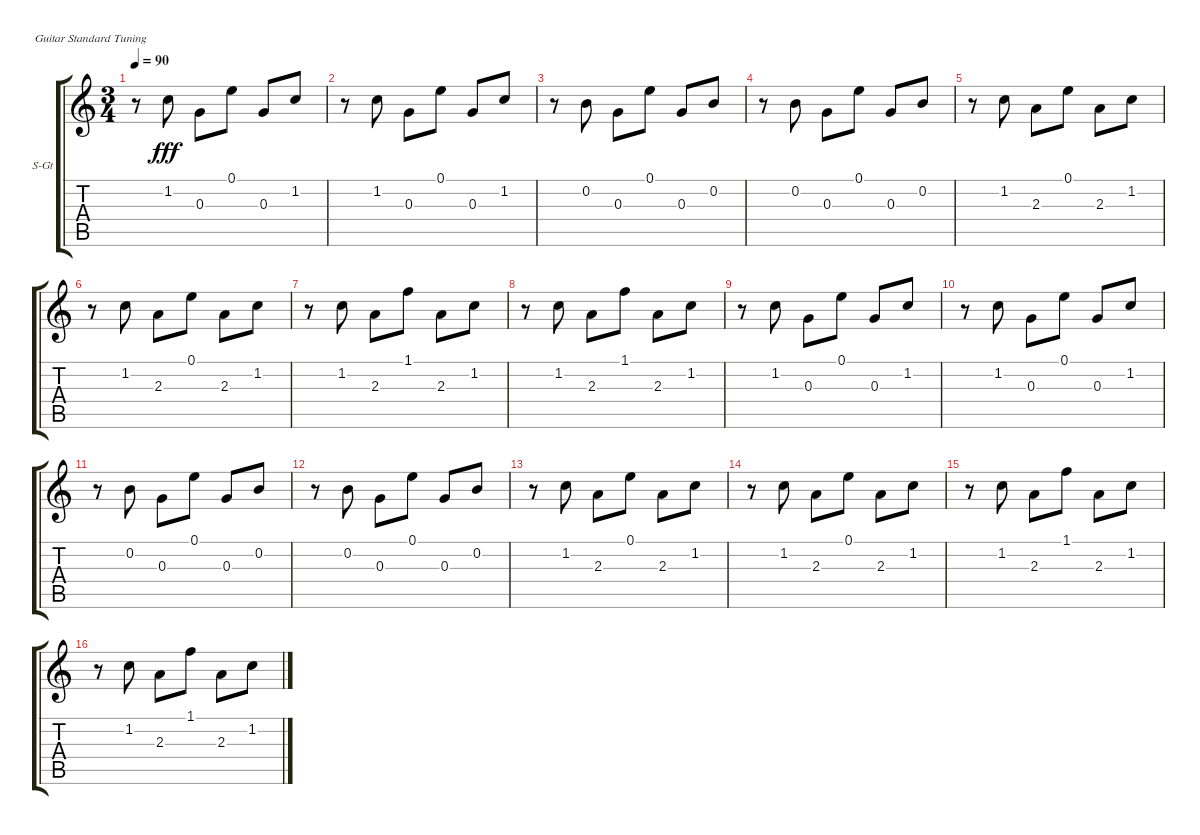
\defaultSystemsLayout 4
\bracketExtendMode groupsimilarinstruments
\firstSystemTrackNameOrientation horizontal
\otherSystemsTrackNameOrientation horizontal
\track ("Аня" "S-Gt") {instrument acousticguitarsteel}
\staff {score tabs}
\tuning (E4 B3 G3 D3 A2 E2)
\ts (3 4)
\tempo 90
\clef g2
\ks c
r.8{dy fff} 1.2.8 0.3.8 0.1.8 0.3.8 1.2.8 |
r.8 1.2.8 0.3.8 0.1.8 0.3.8 1.2.8 |
r.8 0.2.8 0.3.8 0.1.8 0.3.8 0.2.8 |
r.8 0.2.8 0.3.8 0.1.8 0.3.8 0.2.8 |
r.8 1.2.8 2.3.8 0.1.8 2.3.8 1.2.8 |
r.8 1.2.8 2.3.8 0.1.8 2.3.8 1.2.8 |
r.8 1.2.8 2.3.8 1.1.8 2.3.8 1.2.8 |
r.8 1.2.8 2.3.8 1.1.8 2.3.8 1.2.8 |
r.8 1.2.8 0.3.8 0.1.8 0.3.8 1.2.8 |
r.8 1.2.8 0.3.8 0.1.8 0.3.8 1.2.8 |
r.8 0.2.8 0.3.8 0.1.8 0.3.8 0.2.8 |
r.8 0.2.8 0.3.8 0.1.8 0.3.8 0.2.8 |
r.8 1.2.8 2.3.8 0.1.8 2.3.8 1.2.8 |
r.8 1.2.8 2.3.8 0.1.8 2.3.8 1.2.8 |
r.8 1.2.8 2.3.8 1.1.8 2.3.8 1.2.8 |
r.8 1.2.8 2.3.8 1.1.8 2.3.8 1.2.8
